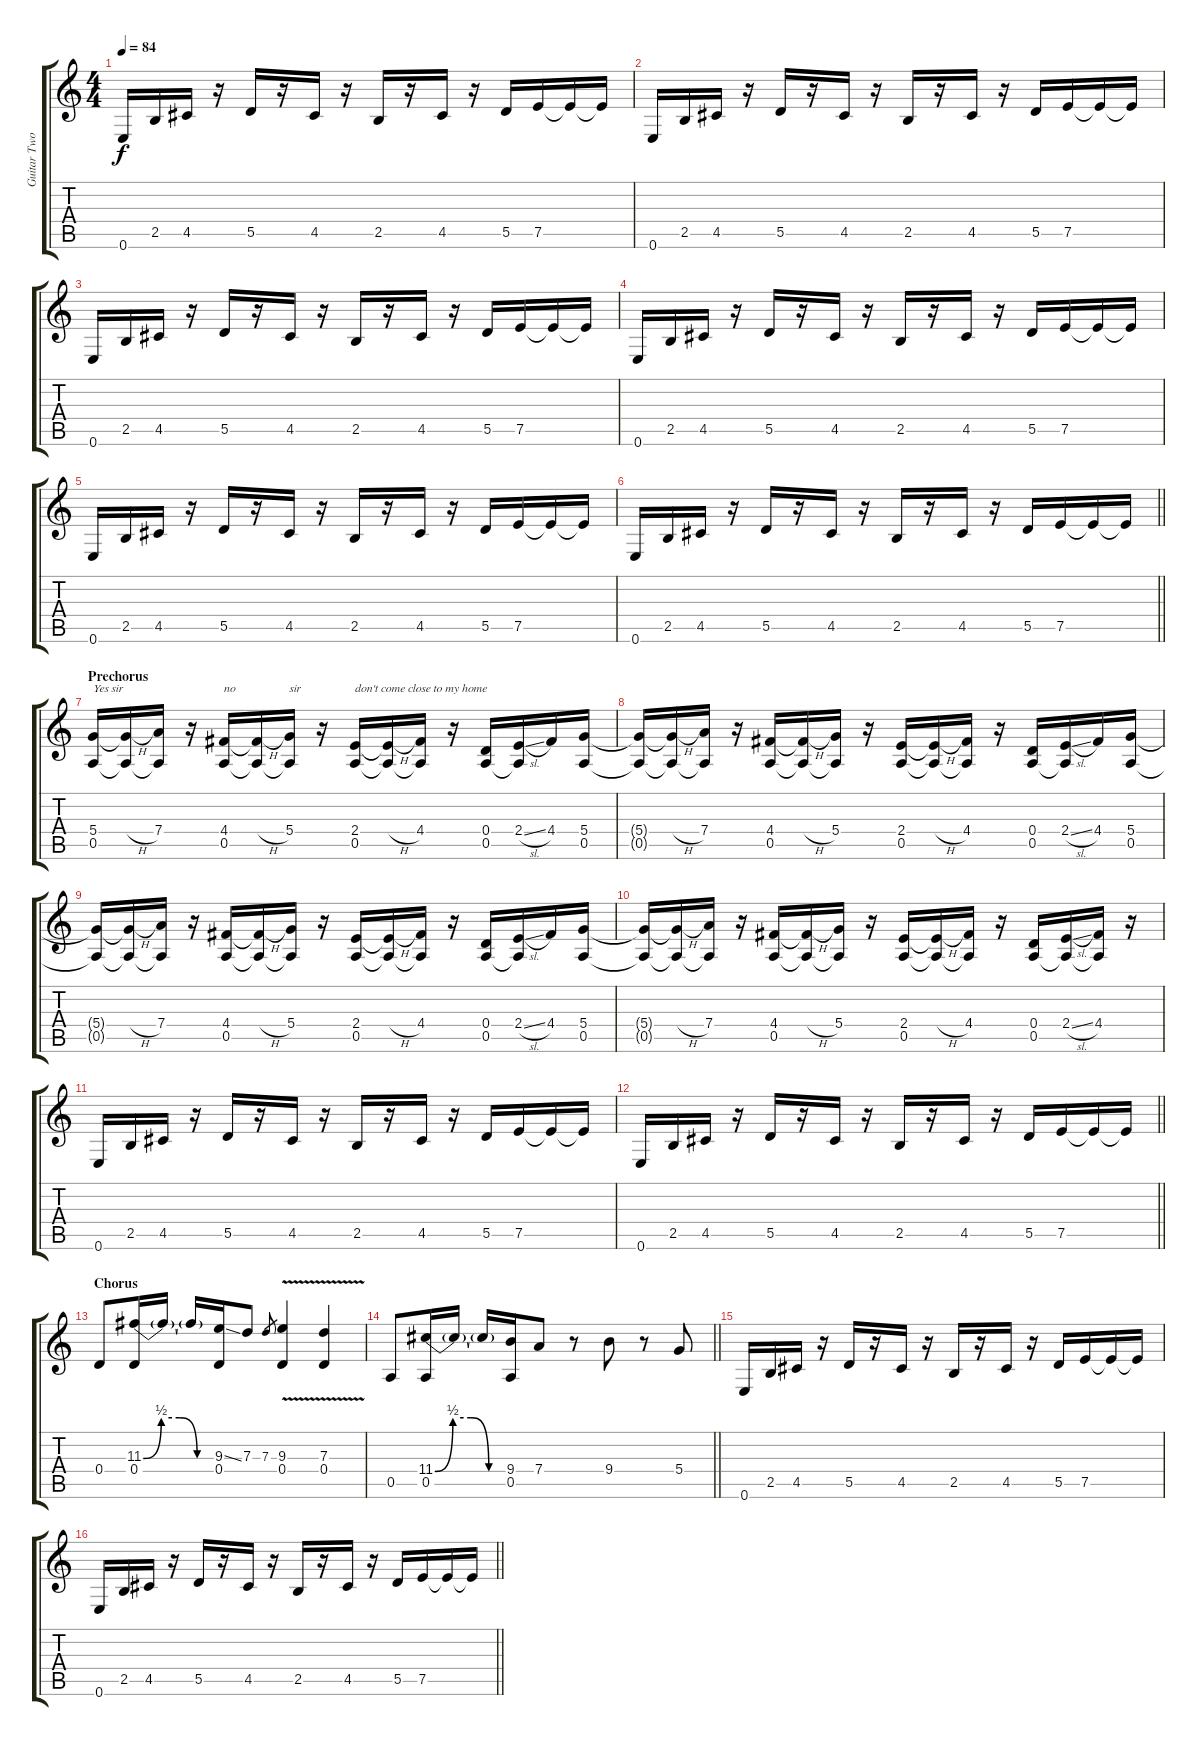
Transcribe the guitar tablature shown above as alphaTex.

\track ("Guitar Two" "Guitar Two") {instrument distortionguitar}
\staff {score tabs}
\tuning (E4 B3 G3 D3 A2 E2) {hide}
\ts (4 4)
\tempo 84
\clef g2
\ks c
0.6.16{dy f} 2.5.16 4.5.16 r.16 5.5.16 r.16 4.5.16 r.16 2.5.16 r.16 4.5.16 r.16 5.5.16 7.5.16 7.5{t}.16 7.5{t}.16 |
0.6.16 2.5.16 4.5.16 r.16 5.5.16 r.16 4.5.16 r.16 2.5.16 r.16 4.5.16 r.16 5.5.16 7.5.16 7.5{t}.16 7.5{t}.16 |
0.6.16 2.5.16 4.5.16 r.16 5.5.16 r.16 4.5.16 r.16 2.5.16 r.16 4.5.16 r.16 5.5.16 7.5.16 7.5{t}.16 7.5{t}.16 |
0.6.16 2.5.16 4.5.16 r.16 5.5.16 r.16 4.5.16 r.16 2.5.16 r.16 4.5.16 r.16 5.5.16 7.5.16 7.5{t}.16 7.5{t}.16 |
0.6.16 2.5.16 4.5.16 r.16 5.5.16 r.16 4.5.16 r.16 2.5.16 r.16 4.5.16 r.16 5.5.16 7.5.16 7.5{t}.16 7.5{t}.16 |
\barLineRight lightlight
0.6.16 2.5.16 4.5.16 r.16 5.5.16 r.16 4.5.16 r.16 2.5.16 r.16 4.5.16 r.16 5.5.16 7.5.16 7.5{t}.16 7.5{t}.16 |
\section ("" "Prechorus")
(5.4 0.5).16{txt "Yes sir"} (5.4{h t} 0.5{t}).16 (7.4 0.5{t}).16 r.16 (4.4 0.5).16{txt "no"} (4.4{h t} 0.5{t}).16 (5.4 0.5{t}).16{txt "sir"} r.16 (2.4 0.5).16{txt "don't come close to my home"} (2.4{h t} 0.5{t}).16 (4.4 0.5{t}).16 r.16 (0.4 0.5).16 (2.4{sl} 0.5{t}).16 4.4.16 (5.4 0.5).16 |
(5.4{t} 0.5{t}).16 (5.4{h t} 0.5{t}).16 (7.4 0.5{t}).16 r.16 (4.4 0.5).16 (4.4{h t} 0.5{t}).16 (5.4 0.5{t}).16 r.16 (2.4 0.5).16 (2.4{h t} 0.5{t}).16 (4.4 0.5{t}).16 r.16 (0.4 0.5).16 (2.4{sl} 0.5{t}).16 4.4.16 (5.4 0.5).16 |
(5.4{t} 0.5{t}).16 (5.4{h t} 0.5{t}).16 (7.4 0.5{t}).16 r.16 (4.4 0.5).16 (4.4{h t} 0.5{t}).16 (5.4 0.5{t}).16 r.16 (2.4 0.5).16 (2.4{h t} 0.5{t}).16 (4.4 0.5{t}).16 r.16 (0.4 0.5).16 (2.4{sl} 0.5{t}).16 4.4.16 (5.4 0.5).16 |
(5.4{t} 0.5{t}).16 (5.4{h t} 0.5{t}).16 (7.4 0.5{t}).16 r.16 (4.4 0.5).16 (4.4{h t} 0.5{t}).16 (5.4 0.5{t}).16 r.16 (2.4 0.5).16 (2.4{h t} 0.5{t}).16 (4.4 0.5{t}).16 r.16 (0.4 0.5).16 (2.4{sl} 0.5{t}).16 (4.4 0.5{t}).16 r.16 |
0.6.16 2.5.16 4.5.16 r.16 5.5.16 r.16 4.5.16 r.16 2.5.16 r.16 4.5.16 r.16 5.5.16 7.5.16 7.5{t}.16 7.5{t}.16 |
\barLineRight lightlight
0.6.16 2.5.16 4.5.16 r.16 5.5.16 r.16 4.5.16 r.16 2.5.16 r.16 4.5.16 r.16 5.5.16 7.5.16 7.5{t}.16 7.5{t}.16 |
\section ("" "Chorus")
0.4.8 (11.3{be (custom 0 0 15 2 30 2 45 0 60 0)} 0.4).16 11.3{t}.16 11.3{t}.16 (9.3{ss} 0.4).16 7.3.8 7.3.8{gr} (9.3{v} 0.4{v}).4 (7.3{v} 0.4{v}).4 |
\barLineRight lightlight
0.5.8 (11.4{be (custom 0 0 15 2 30 2 45 0 60 0)} 0.5).16 11.4{t}.16 11.4{t}.16 (9.4 0.5).16 7.4.8 r.8 9.4.8 r.8 5.4.8 |
0.6.16 2.5.16 4.5.16 r.16 5.5.16 r.16 4.5.16 r.16 2.5.16 r.16 4.5.16 r.16 5.5.16 7.5.16 7.5{t}.16 7.5{t}.16 |
\barLineRight lightlight
0.6.16 2.5.16 4.5.16 r.16 5.5.16 r.16 4.5.16 r.16 2.5.16 r.16 4.5.16 r.16 5.5.16 7.5.16 7.5{t}.16 7.5{t}.16
